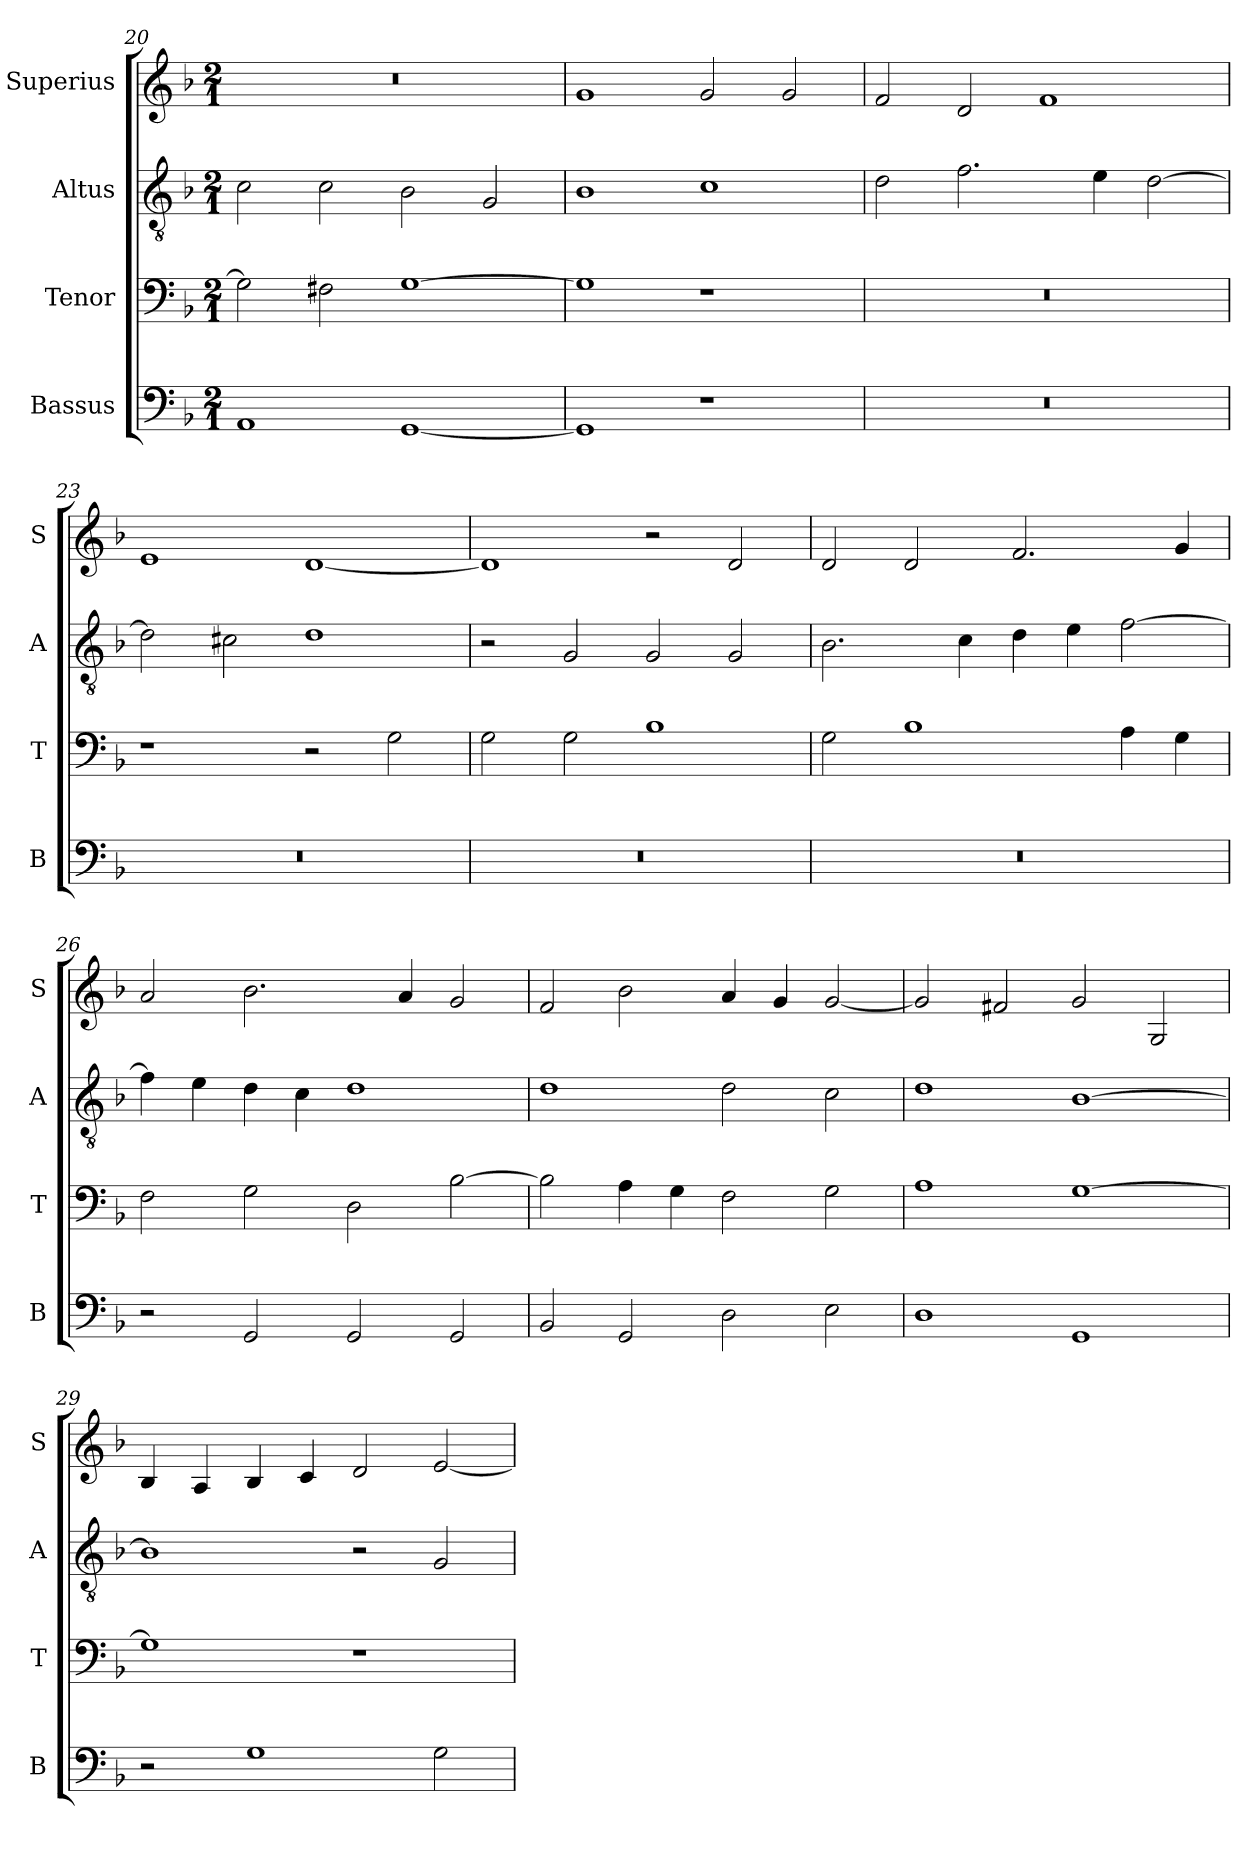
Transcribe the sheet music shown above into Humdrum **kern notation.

**kern	**kern	**kern	**kern
*part4	*part3	*part2	*part1
*staff4	*staff3	*staff2	*staff1
*I"Bassus	*I"Tenor	*I"Altus	*I"Superius
*I'B	*I'T	*I'A	*I'S
*clefF4	*clefF4	*clefGv2	*clefG2
*k[b-]	*k[b-]	*k[b-]	*k[b-]
*F:	*F:	*F:	*F:
*M2/1	*M2/1	*M2/1	*M2/1
=20	=20	=20	=20
1AA	2G]	2c	0r
.	2F#X	2c	.
[1GG	[1G	2B-	.
.	.	2G	.
=21	=21	=21	=21
1GG]	1G]	1B-	1g
1r	1r	1c	2g
.	.	.	2g
=22	=22	=22	=22
0r	0r	2d	2f
.	.	2.f	2d
.	.	.	1f
.	.	4e	.
.	.	[2d	.
=23	=23	=23	=23
0r	1r	2d]	1e
.	.	2c#X	.
.	2r	1d	[1d
.	2G	.	.
=24	=24	=24	=24
0r	2G	2r	1d]
.	2G	2G	.
.	1B-	2G	2r
.	.	2G	2d
=25	=25	=25	=25
0r	2G	2.B-	2d
.	1B-	.	2d
.	.	4c	.
.	.	4d	2.f
.	.	4e	.
.	4A	[2f	.
.	4G	.	4g
=26	=26	=26	=26
2r	2F	4f]	2a
.	.	4e	.
2GG	2G	4d	2.b-
.	.	4c	.
2GG	2D	1d	.
.	.	.	4a
2GG	[2B-	.	2g
=27	=27	=27	=27
2BB-	2B-]	1d	2f
2GG	4A	.	2b-
.	4G	.	.
2D	2F	2d	4a
.	.	.	4g
2E	2G	2c	[2g
=28	=28	=28	=28
1D	1A	1d	2g]
.	.	.	2f#X
1GG	[1G	[1B-	2g
.	.	.	2G
=29	=29	=29	=29
2r	1G]	1B-]	4B-
.	.	.	4A
1G	.	.	4B-
.	.	.	4c
.	1r	2r	2d
2G	.	2G	[2e
=	=	=	=
*-	*-	*-	*-
